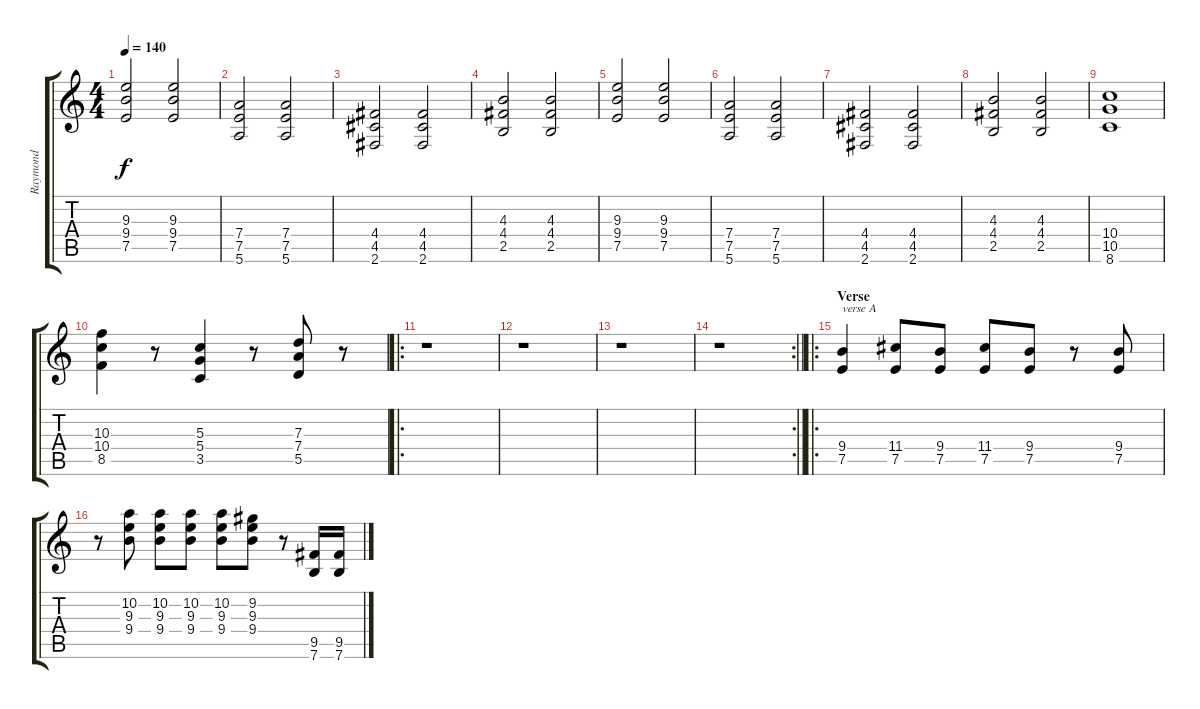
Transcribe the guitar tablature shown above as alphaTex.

\track ("Raymond" "Raymond") {instrument overdrivenguitar}
\staff {score tabs}
\tuning (E4 B3 G3 D3 A2 E2) {hide}
\ts (4 4)
\tempo 140
\clef g2
\ks c
(9.3 9.4 7.5).2{dy f} (9.3 9.4 7.5).2 |
(7.4 7.5 5.6).2 (7.4 7.5 5.6).2 |
(4.4 4.5 2.6).2 (4.4 4.5 2.6).2 |
(4.3 4.4 2.5).2 (4.3 4.4 2.5).2 |
(9.3 9.4 7.5).2 (9.3 9.4 7.5).2 |
(7.4 7.5 5.6).2 (7.4 7.5 5.6).2 |
(4.4 4.5 2.6).2 (4.4 4.5 2.6).2 |
(4.3 4.4 2.5).2 (4.3 4.4 2.5).2 |
(10.4 10.5 8.6).1 |
(10.3 10.4 8.5).4 r.8 (5.3 5.4 3.5).4 r.8 (7.3 7.4 5.5).8 r.8 |
\ro
r.1 |
r.1 |
r.1 |
\rc 2
\barLineRight lightlight
r.1 |
\ro
\section ("" "Verse")
(9.4 7.5).4{txt "verse A"} (11.4 7.5).8 (9.4 7.5).8 (11.4 7.5).8 (9.4 7.5).8 r.8 (9.4 7.5).8 |
r.8 (10.2 9.3 9.4).8 (10.2 9.3 9.4).8 (10.2 9.3 9.4).8 (10.2 9.3 9.4).8 (9.2 9.3 9.4).8 r.8 (9.5 7.6).16 (9.5 7.6).16
